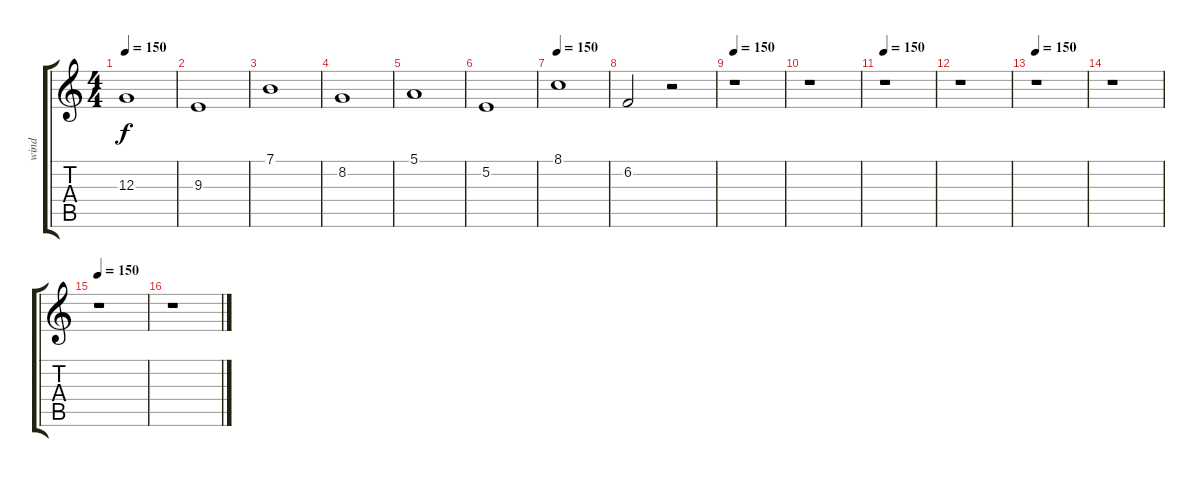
\track ("wind" "wind") {instrument pad4choir}
\staff {score tabs}
\tuning (E4 B3 G3 D3 A2 E2) {hide}
\ts (4 4)
\tempo 150
\clef g2
\ks c
12.3.1{dy f} |
9.3.1 |
7.1.1 |
8.2.1 |
5.1.1 |
5.2.1 |
\tempo 150
8.1.1 |
6.2.2 r.2 |
\tempo 150
r.1 |
r.1 |
\tempo 150
r.1 |
r.1 |
\tempo 150
r.1 |
r.1 |
\tempo 150
r.1 |
r.1
